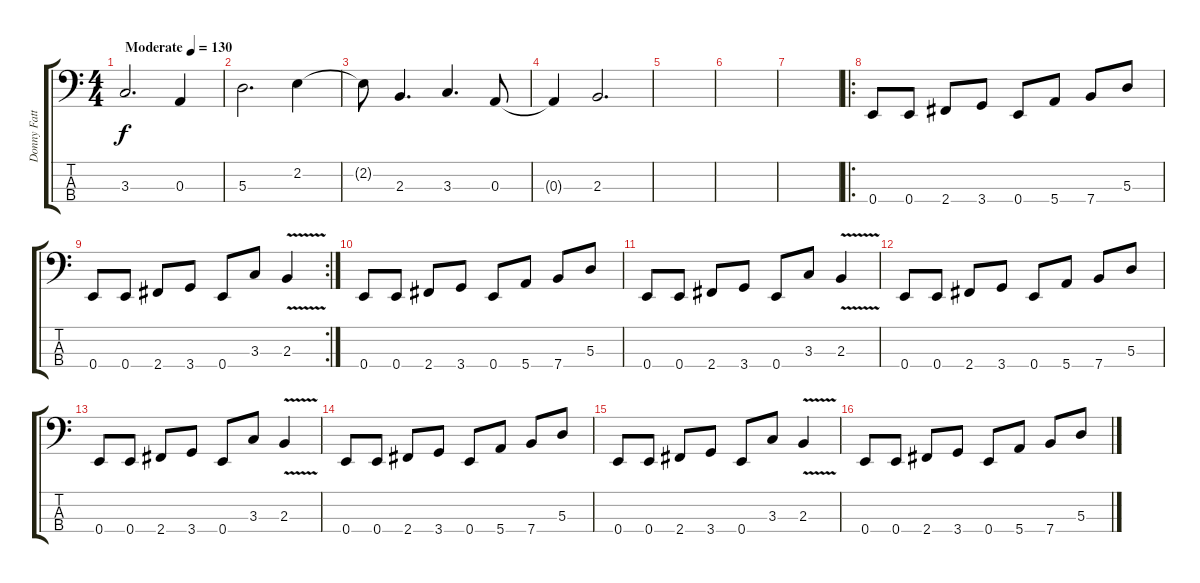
\track ("Donny Fattah (bass)" "Donny Fatt") {instrument electricbassfinger}
\staff {score tabs}
\tuning (G2 D2 A1 E1) {hide}
\ts (4 4)
\tempo (130 "Moderate")
\clef f4
\ks c
3.3.2{d dy f instrument electricbassfinger} 0.3.4 |
5.3.2{d} 2.2.4 |
2.2{t}.8 2.3.4{d} 3.3.4{d} 0.3.8 |
0.3{t}.4 2.3.2{d} |
|
|
|
\ro
0.4.8 0.4.8 2.4.8 3.4.8 0.4.8 5.4.8 7.4.8 5.3.8 |
\rc 2
0.4.8 0.4.8 2.4.8 3.4.8 0.4.8 3.3.8 2.3{v}.4 |
0.4.8 0.4.8 2.4.8 3.4.8 0.4.8 5.4.8 7.4.8 5.3.8 |
0.4.8 0.4.8 2.4.8 3.4.8 0.4.8 3.3.8 2.3{v}.4 |
0.4.8 0.4.8 2.4.8 3.4.8 0.4.8 5.4.8 7.4.8 5.3.8 |
0.4.8 0.4.8 2.4.8 3.4.8 0.4.8 3.3.8 2.3{v}.4 |
0.4.8 0.4.8 2.4.8 3.4.8 0.4.8 5.4.8 7.4.8 5.3.8 |
0.4.8 0.4.8 2.4.8 3.4.8 0.4.8 3.3.8 2.3{v}.4 |
0.4.8 0.4.8 2.4.8 3.4.8 0.4.8 5.4.8 7.4.8 5.3.8
